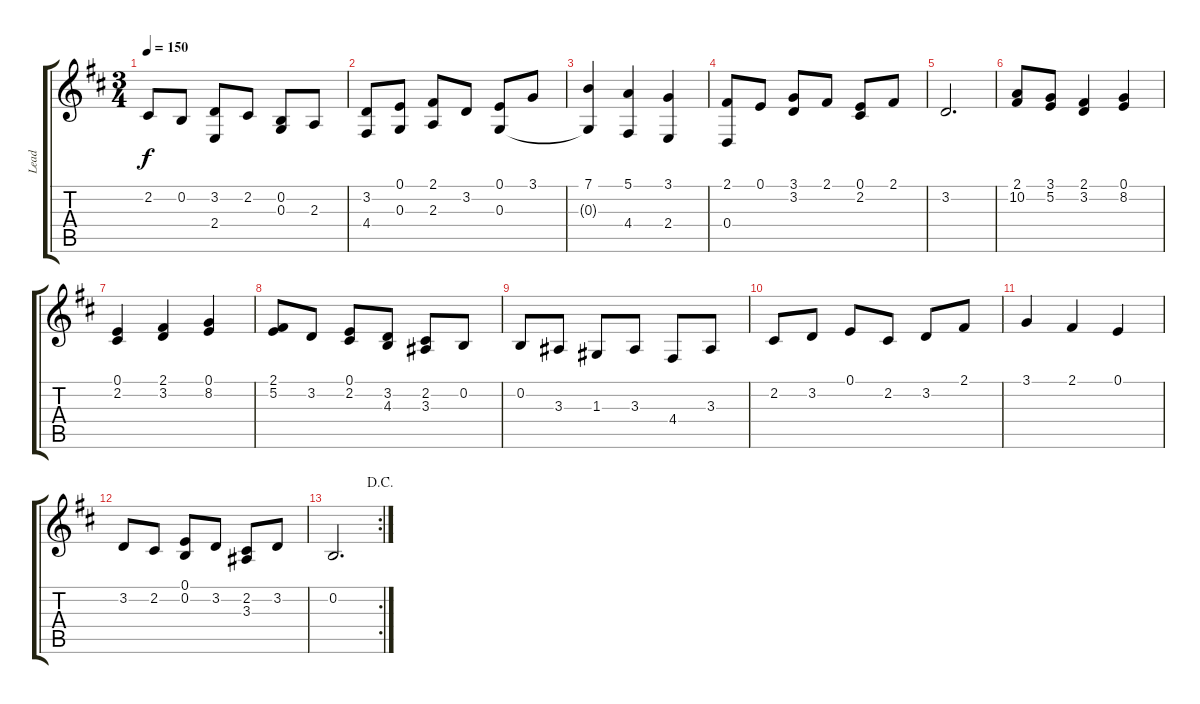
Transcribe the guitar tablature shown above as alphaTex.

\track ("Lead" "Lead") {instrument harpsichord}
\staff {score tabs}
\tuning (E4 B3 G3 D3 A2 E2) {hide}
\ts (3 4)
\tempo 150
\clef g2
\ks d
2.2.8{dy f} 0.2.8 (3.2 2.4).8 2.2.8 (0.2 0.3).8 2.3.8 |
(3.2 4.4).8 (0.1 0.3).8 (2.1 2.3).8 3.2.8 (0.1 0.3).8 3.1.8 |
(7.1 0.3{t}).4 (5.1 4.4).4 (3.1 2.4).4 |
(2.1 0.4).8 0.1.8 (3.1 3.2).8 2.1.8 (0.1 2.2).8 2.1.8 |
3.2.2{d} |
(2.1 10.2).8 (3.1 5.2).8 (2.1 3.2).4 (0.1 8.2).4 |
(0.1 2.2).4 (2.1 3.2).4 (0.1 8.2).4 |
(2.1 5.2).8 3.2.8 (0.1 2.2).8 (3.2 4.3).8 (2.2 3.3).8 0.2.8 |
0.2.8 3.3.8 1.3.8 3.3.8 4.4.8 3.3.8 |
2.2.8 3.2.8 0.1.8 2.2.8 3.2.8 2.1.8 |
3.1.4 2.1.4 0.1.4 |
3.2.8 2.2.8 (0.1 0.2).8 3.2.8 (2.2 3.3).8 3.2.8 |
\rc 2
\jump dacapo
0.2.2{d}
